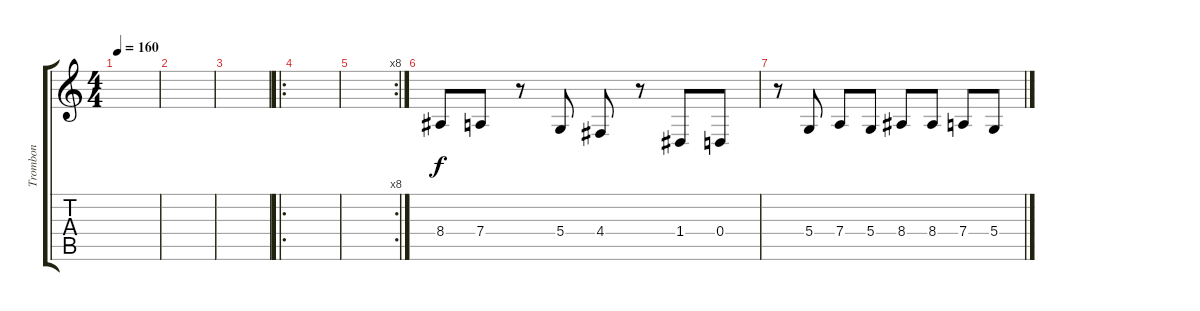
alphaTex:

\track ("Trombon" "Trombon") {instrument trombone}
\staff {score tabs}
\tuning (E4 B3 G3 D3 A2 E2) {hide}
\ts (4 4)
\tempo 160
\clef g2
\ks c
|
|
|
\ro
|
\rc 8
|
8.4.8 7.4.8 r.8 5.4.8 4.4.8 r.8 1.4.8 0.4.8 |
r.8 5.4.8 7.4.8 5.4.8 8.4.8 8.4.8 7.4.8 5.4.8
